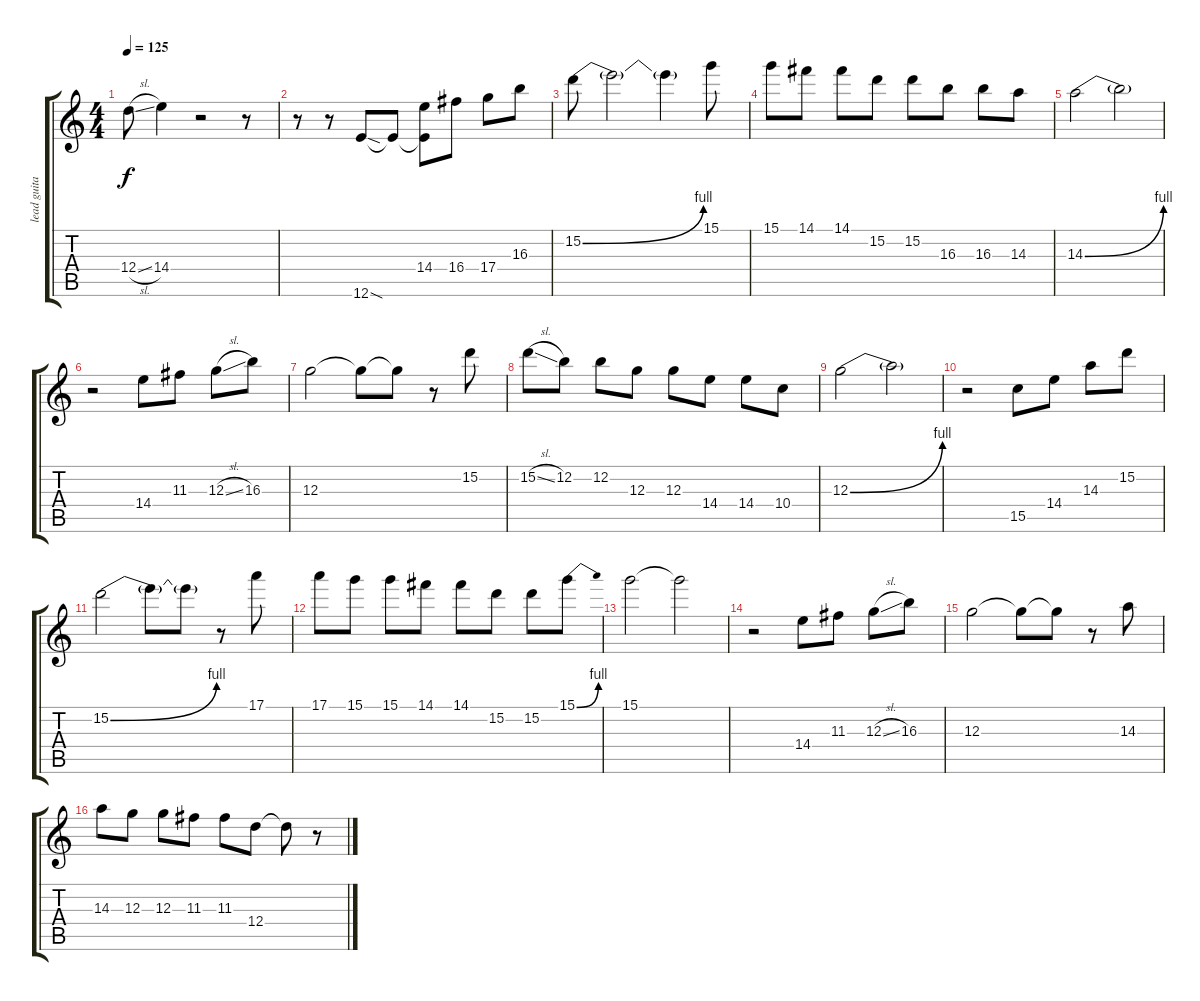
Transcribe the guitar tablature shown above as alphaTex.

\track ("lead guitar" "lead guita") {instrument electricguitarjazz}
\staff {score tabs}
\tuning (E4 B3 G3 D3 A2 E2) {hide}
\ts (4 4)
\tempo 125
\clef g2
\ks c
12.4{sl}.8{dy f} 14.4.4 r.2 r.8 |
r.8 r.8 12.6{sod}.8{volume 12 instrument overdrivenguitar} 12.6{t}.8 (14.4 12.6{t}).8 16.4.8 17.4.8 16.3.8 |
15.2{be (bend 0 0 60 4)}.8 15.2{t}.2 15.2{t}.4 15.1.8 |
15.1.8 14.1.8 14.1.8 15.2.8 15.2.8 16.3.8 16.3.8 14.3.8 |
14.3{be (bend 0 0 60 4)}.2 14.3{t}.2 |
r.2 14.4.8 11.3.8 12.3{sl}.8 16.3.8 |
12.3.2 12.3{t}.8 12.3{t}.8 r.8 15.2.8 |
15.2{sl}.8 12.2.8 12.2.8 12.3.8 12.3.8 14.4.8 14.4.8 10.4.8 |
12.3{be (bend 0 0 60 4)}.2 12.3{t}.2 |
r.2 15.5.8 14.4.8 14.3.8 15.2.8 |
15.2{be (bend 0 0 60 4)}.2 15.2{t}.8 15.2{t}.8 r.8 17.1.8 |
17.1.8 15.1.8 15.1.8 14.1.8 14.1.8 15.2.8 15.2.8 15.1{be (bend 0 0 60 4)}.8 |
15.1.2 15.1{t}.2 |
r.2 14.4.8 11.3.8 12.3{sl}.8 16.3.8 |
12.3.2 12.3{t}.8 12.3{t}.8 r.8 14.3.8 |
14.3.8 12.3.8 12.3.8 11.3.8 11.3.8 12.4.8 12.4{t}.8 r.8
